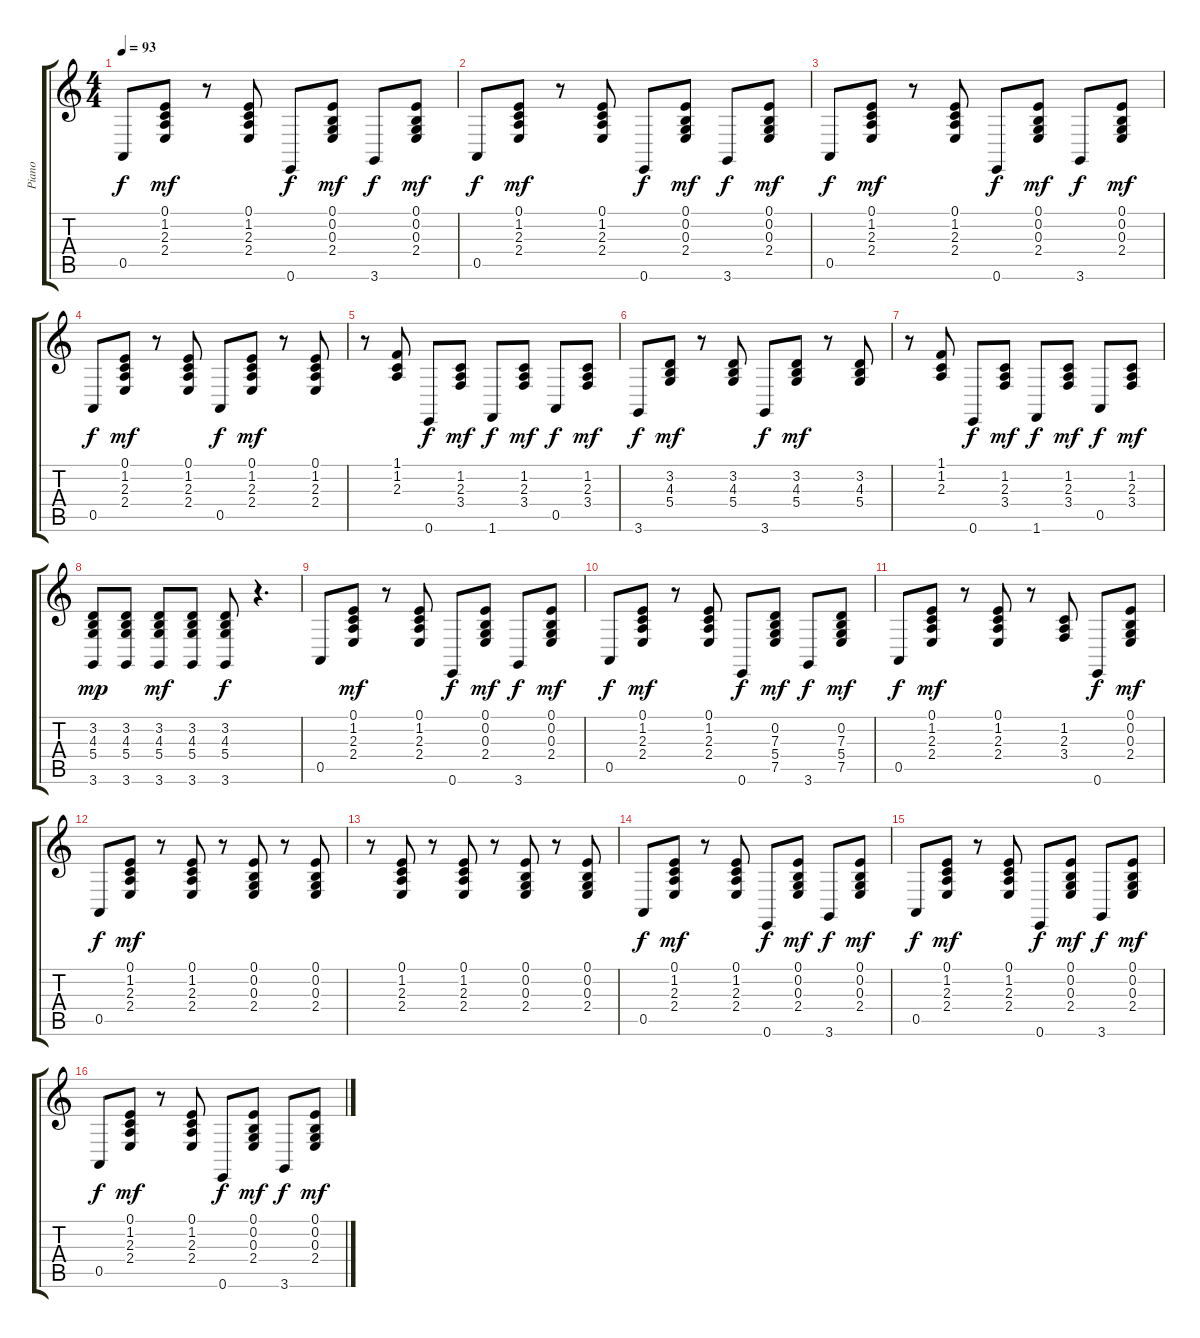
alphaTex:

\track ("Piano" "Piano") {instrument electricgrandpiano}
\staff {score tabs}
\tuning (E4 B3 G3 D3 A2 E2) {hide}
\ts (4 4)
\tempo 93
\clef g2
\ks c
0.5.8{dy f} (0.1 1.2 2.3 2.4).8{dy mf} r.8 (0.1 1.2 2.3 2.4).8 0.6.8{dy f} (0.1 0.2 0.3 2.4).8{dy mf} 3.6.8{dy f} (0.1 0.2 0.3 2.4).8{dy mf} |
0.5.8{dy f} (0.1 1.2 2.3 2.4).8{dy mf} r.8 (0.1 1.2 2.3 2.4).8 0.6.8{dy f} (0.1 0.2 0.3 2.4).8{dy mf} 3.6.8{dy f} (0.1 0.2 0.3 2.4).8{dy mf} |
0.5.8{dy f} (0.1 1.2 2.3 2.4).8{dy mf} r.8 (0.1 1.2 2.3 2.4).8 0.6.8{dy f} (0.1 0.2 0.3 2.4).8{dy mf} 3.6.8{dy f} (0.1 0.2 0.3 2.4).8{dy mf} |
0.5.8{dy f} (0.1 1.2 2.3 2.4).8{dy mf} r.8 (0.1 1.2 2.3 2.4).8 0.5.8{dy f} (0.1 1.2 2.3 2.4).8{dy mf} r.8 (0.1 1.2 2.3 2.4).8 |
r.8 (1.1 1.2 2.3).8 0.6.8{dy f} (1.2 2.3 3.4).8{dy mf} 1.6.8{dy f} (1.2 2.3 3.4).8{dy mf} 0.5.8{dy f} (1.2 2.3 3.4).8{dy mf} |
3.6.8{dy f} (3.2 4.3 5.4).8{dy mf} r.8 (3.2 4.3 5.4).8 3.6.8{dy f} (3.2 4.3 5.4).8{dy mf} r.8 (3.2 4.3 5.4).8 |
r.8 (1.1 1.2 2.3).8 0.6.8{dy f} (1.2 2.3 3.4).8{dy mf} 1.6.8{dy f} (1.2 2.3 3.4).8{dy mf} 0.5.8{dy f} (1.2 2.3 3.4).8{dy mf} |
(3.2 4.3 5.4 3.6).8{dy mp} (3.2 4.3 5.4 3.6).8 (3.2 4.3 5.4 3.6).8{dy mf} (3.2 4.3 5.4 3.6).8 (3.2 4.3 5.4 3.6).8{dy f} r.4{d} |
0.5.8 (0.1 1.2 2.3 2.4).8{dy mf} r.8 (0.1 1.2 2.3 2.4).8 0.6.8{dy f} (0.1 0.2 0.3 2.4).8{dy mf} 3.6.8{dy f} (0.1 0.2 0.3 2.4).8{dy mf} |
0.5.8{dy f} (0.1 1.2 2.3 2.4).8{dy mf} r.8 (0.1 1.2 2.3 2.4).8 0.6.8{dy f} (0.2 7.3 5.4 7.5).8{dy mf} 3.6.8{dy f} (0.2 7.3 5.4 7.5).8{dy mf} |
0.5.8{dy f} (0.1 1.2 2.3 2.4).8{dy mf} r.8 (0.1 1.2 2.3 2.4).8 r.8 (1.2 2.3 3.4).8 0.6.8{dy f} (0.1 0.2 0.3 2.4).8{dy mf} |
0.5.8{dy f} (0.1 1.2 2.3 2.4).8{dy mf} r.8 (0.1 1.2 2.3 2.4).8 r.8 (0.1 0.2 0.3 2.4).8 r.8 (0.1 0.2 0.3 2.4).8 |
r.8 (0.1 1.2 2.3 2.4).8 r.8 (0.1 1.2 2.3 2.4).8 r.8 (0.1 0.2 0.3 2.4).8 r.8 (0.1 0.2 0.3 2.4).8 |
0.5.8{dy f} (0.1 1.2 2.3 2.4).8{dy mf} r.8 (0.1 1.2 2.3 2.4).8 0.6.8{dy f} (0.1 0.2 0.3 2.4).8{dy mf} 3.6.8{dy f} (0.1 0.2 0.3 2.4).8{dy mf} |
0.5.8{dy f} (0.1 1.2 2.3 2.4).8{dy mf} r.8 (0.1 1.2 2.3 2.4).8 0.6.8{dy f} (0.1 0.2 0.3 2.4).8{dy mf} 3.6.8{dy f} (0.1 0.2 0.3 2.4).8{dy mf} |
0.5.8{dy f} (0.1 1.2 2.3 2.4).8{dy mf} r.8 (0.1 1.2 2.3 2.4).8 0.6.8{dy f} (0.1 0.2 0.3 2.4).8{dy mf} 3.6.8{dy f} (0.1 0.2 0.3 2.4).8{dy mf}
